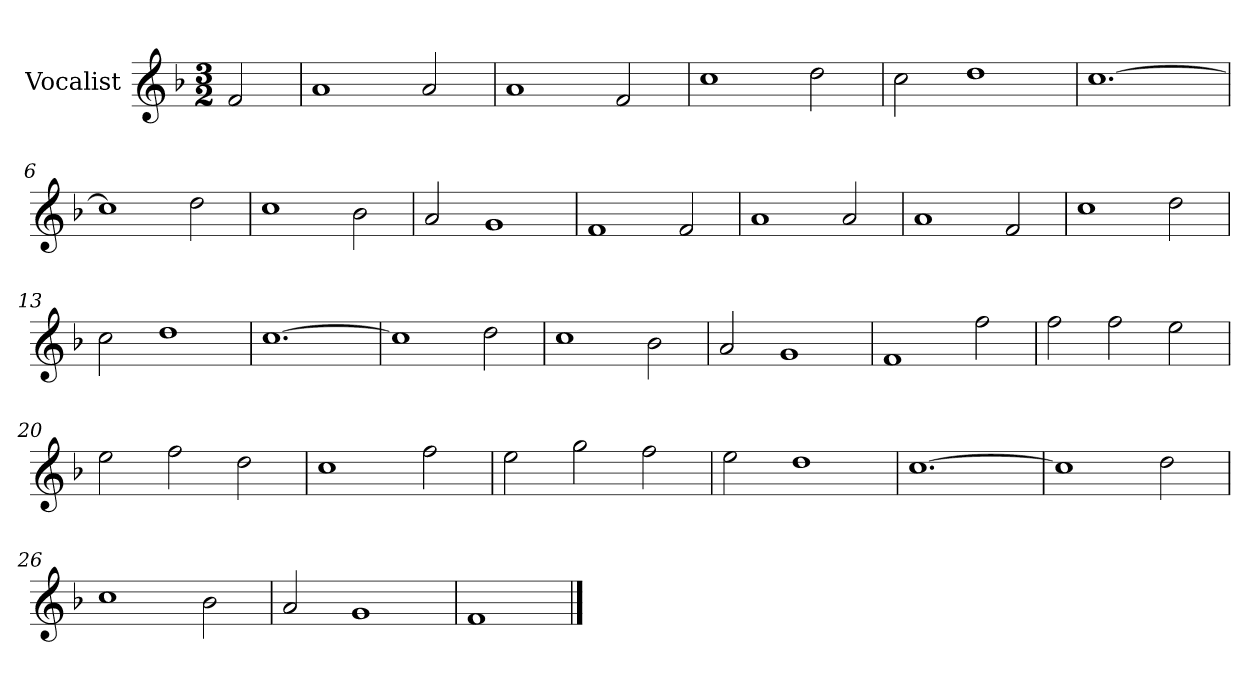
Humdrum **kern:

**kern
*part1
*staff1
*I"Vocalist
*k[b-]
*F:
*M3/2
=
2f
=1
1a
2a
=2
1a
2f
=3
1cc
2dd
=4
2cc
1dd
=5
[1.cc
=6
1cc]
2dd
=7
1cc
2b-
=8
2a
1g
=9
1f
2f
=10
1a
2a
=11
1a
2f
=12
1cc
2dd
=13
2cc
1dd
=14
[1.cc
=15
1cc]
2dd
=16
1cc
2b-
=17
2a
1g
=18
1f
2ff
=19
2ff
2ff
2ee
=20
2ee
2ff
2dd
=21
1cc
2ff
=22
2ee
2gg
2ff
=23
2ee
1dd
=24
[1.cc
=25
1cc]
2dd
=26
1cc
2b-
=27
2a
1g
=28
1f
==
*-
